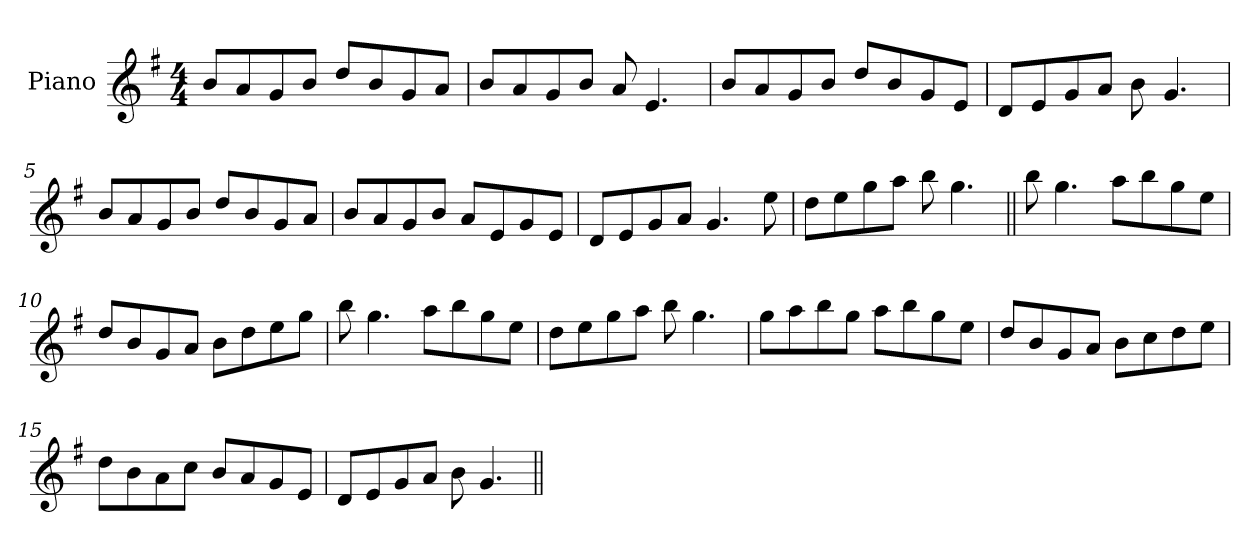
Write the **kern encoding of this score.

**kern
*part1
*staff1
*I"Piano
*I'Pno
*clefG2
*k[f#]
*G:
*M4/4
=1
8b/L
8a/
8g/
8b/J
8dd/L
8b/
8g/
8a/J
=2
8b/L
8a/
8g/
8b/J
8a/
4.e/
=3
8b/L
8a/
8g/
8b/J
8dd/L
8b/
8g/
8e/J
=4
8d/L
8e/
8g/
8a/J
8b\
4.g/
!!LO:LB:g=z
=5
8b/L
8a/
8g/
8b/J
8dd/L
8b/
8g/
8a/J
=6
8b/L
8a/
8g/
8b/J
8a/L
8e/
8g/
8e/J
=7
8d/L
8e/
8g/
8a/J
4.g/
8ee\
=8
8dd\L
8ee\
8gg\
8aa\J
8bb\
4.gg\
=9||
8bb\
4.gg\
8aa\L
8bb\
8gg\
8ee\J
!!LO:LB:g=z
=10
8dd/L
8b/
8g/
8a/J
8b\L
8dd\
8ee\
8gg\J
=11
8bb\
4.gg\
8aa\L
8bb\
8gg\
8ee\J
=12
8dd\L
8ee\
8gg\
8aa\J
8bb\
4.gg\
=13
8gg\L
8aa\
8bb\
8gg\J
8aa\L
8bb\
8gg\
8ee\J
=14
8dd/L
8b/
8g/
8a/J
8b\L
8cc\
8dd\
8ee\J
!!LO:LB:g=z
=15
8dd\L
8b\
8a\
8cc\J
8b/L
8a/
8g/
8e/J
=16
8d/L
8e/
8g/
8a/J
8b\
4.g/
=||
*-
